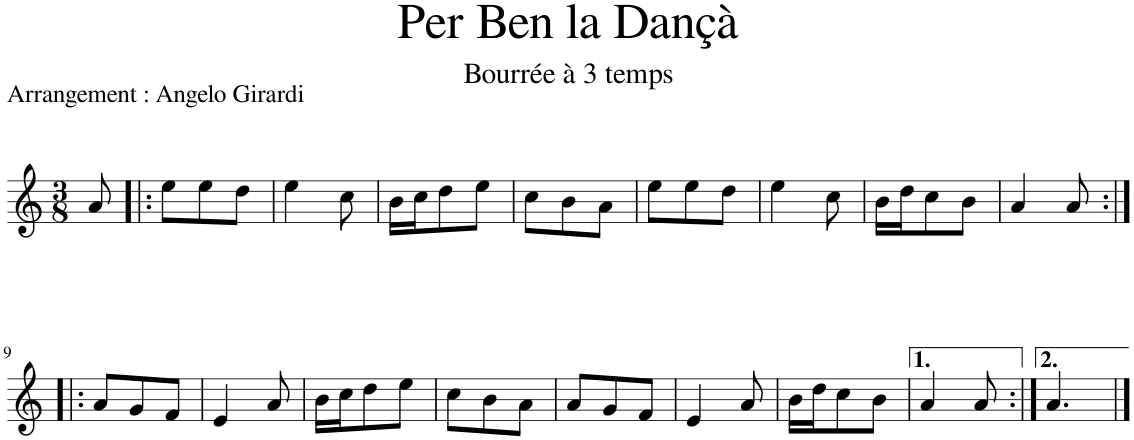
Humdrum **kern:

**kern
*part1
*staff1
*I"Violon
*I'Vln.
*clefG2
*k[]
*M3/8
=
8a/
=1!|:
8ee\L
8ee\
8dd\J
=2
4ee\
8cc\
=3
16b\LL
16cc\J
8dd\
8ee\J
=4
8cc\L
8b\
8a\J
=5
8ee\L
8ee\
8dd\J
=6
4ee\
8cc\
=7
16b\LL
16dd\J
8cc\
8b\J
=8
4a/
8a/
!!LO:LB:g=z
=9:|!|:
8a/L
8g/
8f/J
=10
4e/
8a/
=11
16b\LL
16cc\J
8dd\
8ee\J
=12
8cc\L
8b\
8a\J
=13
8a/L
8g/
8f/J
=14
4e/
8a/
=15
16b\LL
16dd\J
8cc\
8b\J
=16
4a/
8a/
=17:|!
4.a/
==
*-
